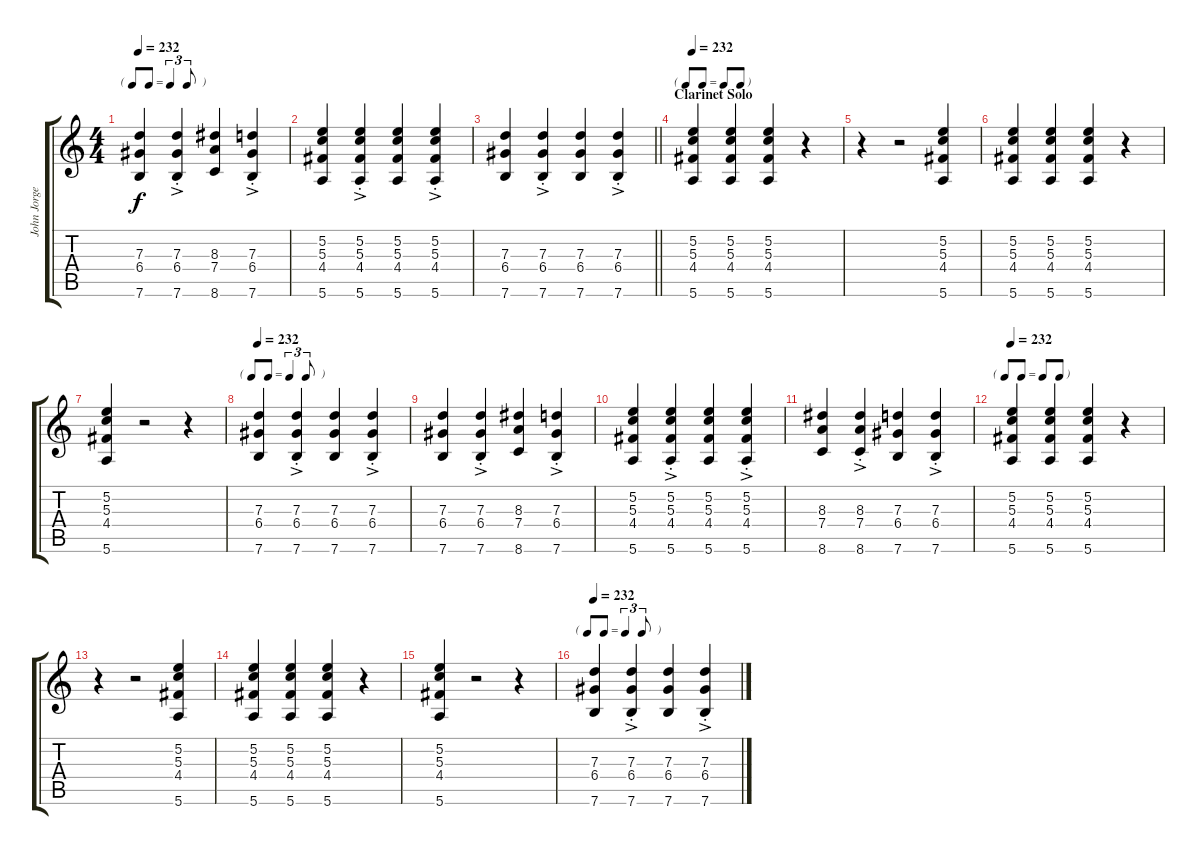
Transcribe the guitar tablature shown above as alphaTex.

\track ("John Jorgenson - Rhythm 2" "John Jorge") {instrument acousticguitarsteel}
\staff {score tabs}
\tuning (E4 B3 G3 D3 A2 E2) {hide}
\ts (4 4)
\tf triplet8th
\tempo 232
\clef g2
\ks c
(7.3 6.4 7.6).4{dy f} (7.3{ac st} 6.4{ac st} 7.6{ac st}).4 (8.3 7.4 8.6).4 (7.3{ac st} 6.4{ac st} 7.6{ac st}).4 |
(5.2 5.3 4.4 5.6).4 (5.2{ac st} 5.3{ac st} 4.4{ac st} 5.6{ac st}).4 (5.2 5.3 4.4 5.6).4 (5.2{ac st} 5.3{ac st} 4.4{ac st} 5.6{ac st}).4 |
\barLineRight lightlight
(7.3 6.4 7.6).4 (7.3{ac st} 6.4{ac st} 7.6{ac st}).4 (7.3 6.4 7.6).4 (7.3{ac st} 6.4{ac st} 7.6{ac st}).4 |
\tf none
\section ("" "Clarinet Solo")
\tempo 232
(5.2 5.3 4.4 5.6).4 (5.2 5.3 4.4 5.6).4 (5.2 5.3 4.4 5.6).4 r.4 |
r.4 r.2 (5.2 5.3 4.4 5.6).4 |
(5.2 5.3 4.4 5.6).4 (5.2 5.3 4.4 5.6).4 (5.2 5.3 4.4 5.6).4 r.4 |
(5.2 5.3 4.4 5.6).4 r.2 r.4 |
\tf triplet8th
\tempo 232
(7.3 6.4 7.6).4 (7.3{ac st} 6.4{ac st} 7.6{ac st}).4 (7.3 6.4 7.6).4 (7.3{ac st} 6.4{ac st} 7.6{ac st}).4 |
(7.3 6.4 7.6).4 (7.3{ac st} 6.4{ac st} 7.6{ac st}).4 (8.3 7.4 8.6).4 (7.3{ac st} 6.4{ac st} 7.6{ac st}).4 |
(5.2 5.3 4.4 5.6).4 (5.2{ac st} 5.3{ac st} 4.4{ac st} 5.6{ac st}).4 (5.2 5.3 4.4 5.6).4 (5.2{ac st} 5.3{ac st} 4.4{ac st} 5.6{ac st}).4 |
(8.3 7.4 8.6).4 (8.3{ac st} 7.4{ac st} 8.6{ac st}).4 (7.3 6.4 7.6).4 (7.3{ac st} 6.4{ac st} 7.6{ac st}).4 |
\tf none
\tempo 232
(5.2 5.3 4.4 5.6).4 (5.2 5.3 4.4 5.6).4 (5.2 5.3 4.4 5.6).4 r.4 |
r.4 r.2 (5.2 5.3 4.4 5.6).4 |
(5.2 5.3 4.4 5.6).4 (5.2 5.3 4.4 5.6).4 (5.2 5.3 4.4 5.6).4 r.4 |
(5.2 5.3 4.4 5.6).4 r.2 r.4 |
\tf triplet8th
\tempo 232
(7.3 6.4 7.6).4 (7.3{ac st} 6.4{ac st} 7.6{ac st}).4 (7.3 6.4 7.6).4 (7.3{ac st} 6.4{ac st} 7.6{ac st}).4
